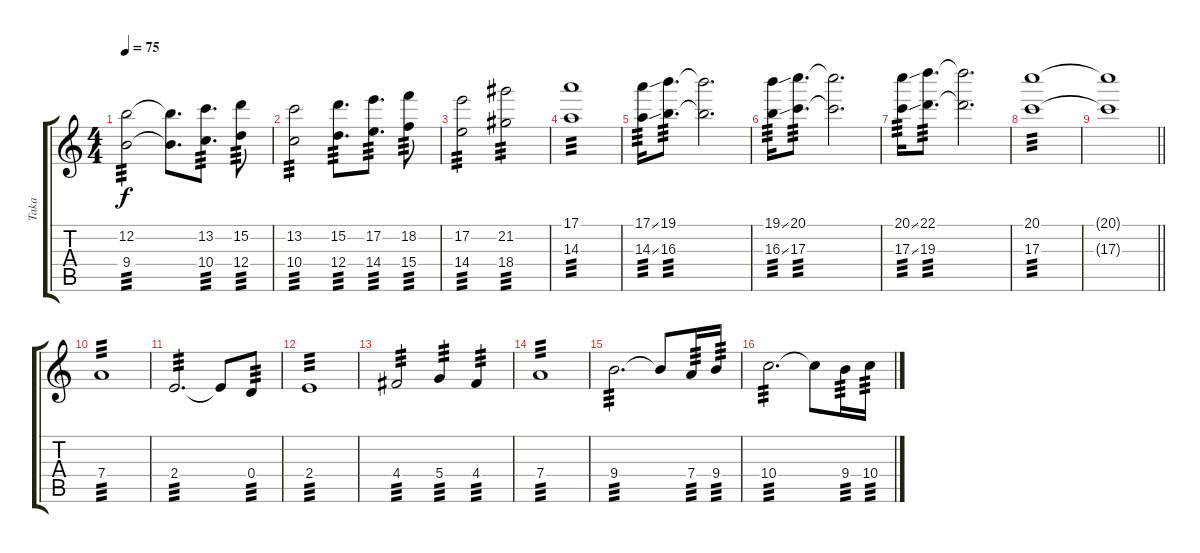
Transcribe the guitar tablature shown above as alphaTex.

\track ("Taka" "Taka") {instrument electricguitarjazz}
\staff {score tabs}
\tuning (E4 B3 G3 D3 A2 E2) {hide}
\ts (4 4)
\tempo 75
\clef g2
\ks c
(12.2 9.4).2{tp 3 dy f} (12.2{t} 9.4{t}).8{d} (13.2 10.4).8{d tp 3} (15.2 12.4).8{tp 3} |
(13.2 10.4).2{tp 3} (15.2 12.4).8{d tp 3} (17.2 14.4).8{d tp 3} (18.2 15.4).8{tp 3} |
(17.2 14.4).2{tp 3} (21.2 18.4).2{tp 3} |
(17.1 14.3).1{tp 3} |
(17.1{ss} 14.3{ss}).16{tp 3} (19.1 16.3).8{d tp 3} (19.1{t} 16.3{t}).2{d} |
(19.1{ss} 16.3{ss}).16{tp 3} (20.1 17.3).8{d tp 3} (20.1{t} 17.3{t}).2{d} |
(20.1{ss} 17.3{ss}).16{tp 3} (22.1 19.3).8{d tp 3} (22.1{t} 19.3{t}).2{d} |
(20.1 17.3).1{tp 3} |
\barLineRight lightlight
(20.1{t} 17.3{t}).1 |
\section ("" "")
7.4.1{tp 3 volume 12 instrument overdrivenguitar} |
2.4.2{d tp 3} 2.4{t}.8 0.4.8{tp 3} |
2.4.1{tp 3} |
4.4.2{tp 3} 5.4.4{tp 3} 4.4.4{tp 3} |
7.4.1{tp 3} |
9.4.2{d tp 3} 9.4{t}.8 7.4.16{tp 3} 9.4.16{tp 3} |
10.4.2{d tp 3} 10.4{t}.8 9.4.16{tp 3} 10.4.16{tp 3}
